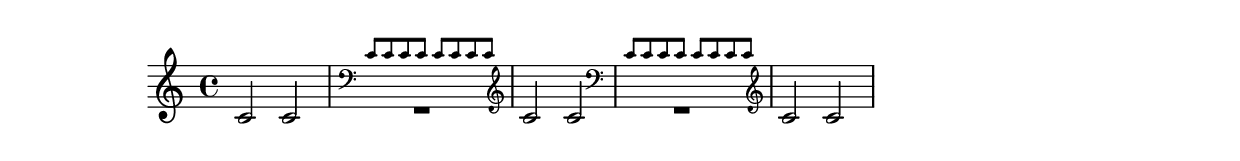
\version "2.14.0"

instrument = \relative c' {
  \repeat unfold 40 { c8 }
}
\addQuote "instrQuote" \instrument

Solo = \relative c' { 
  c2 c |
  
  % Change the break-align-orders of the score so that cue-clef comes after bar-line
  \override Score.BarLine #'space-alist #'cue-clef = #'(minimum-space . 1.0)
  \override Score.BreakAlignment #'break-align-orders  =
    ##(( ;; end-of-line:
         left-edge cue-end-clef ambitus breathing-sign clef staff-bar
         key-cancellation key-signature time-signature cue-clef custos)
       ( ;; unbroken
         left-edge cue-end-clef ambitus breathing-sign clef staff-bar
         key-cancellation key-signature time-signature cue-clef custos)
       ( ;; begin of line
         left-edge ambitus breathing-sign clef key-cancellation
         key-signature staff-bar time-signature cue-clef custos))

  \cueDuringWithClef #"instrQuote" #UP #"bass" { R1 }
  c2 c2 |
  
  % Revert back to default
  \revert Score.BarLine #'(space-alist cue-clef)
  \revert Score.BreakAlignment #'break-align-orders
  \cueDuringWithClef #"instrQuote" #UP #"bass" { R1 }
  c2 c2 |
}

\score {
  <<
    \new Staff \Solo
  >>
}
